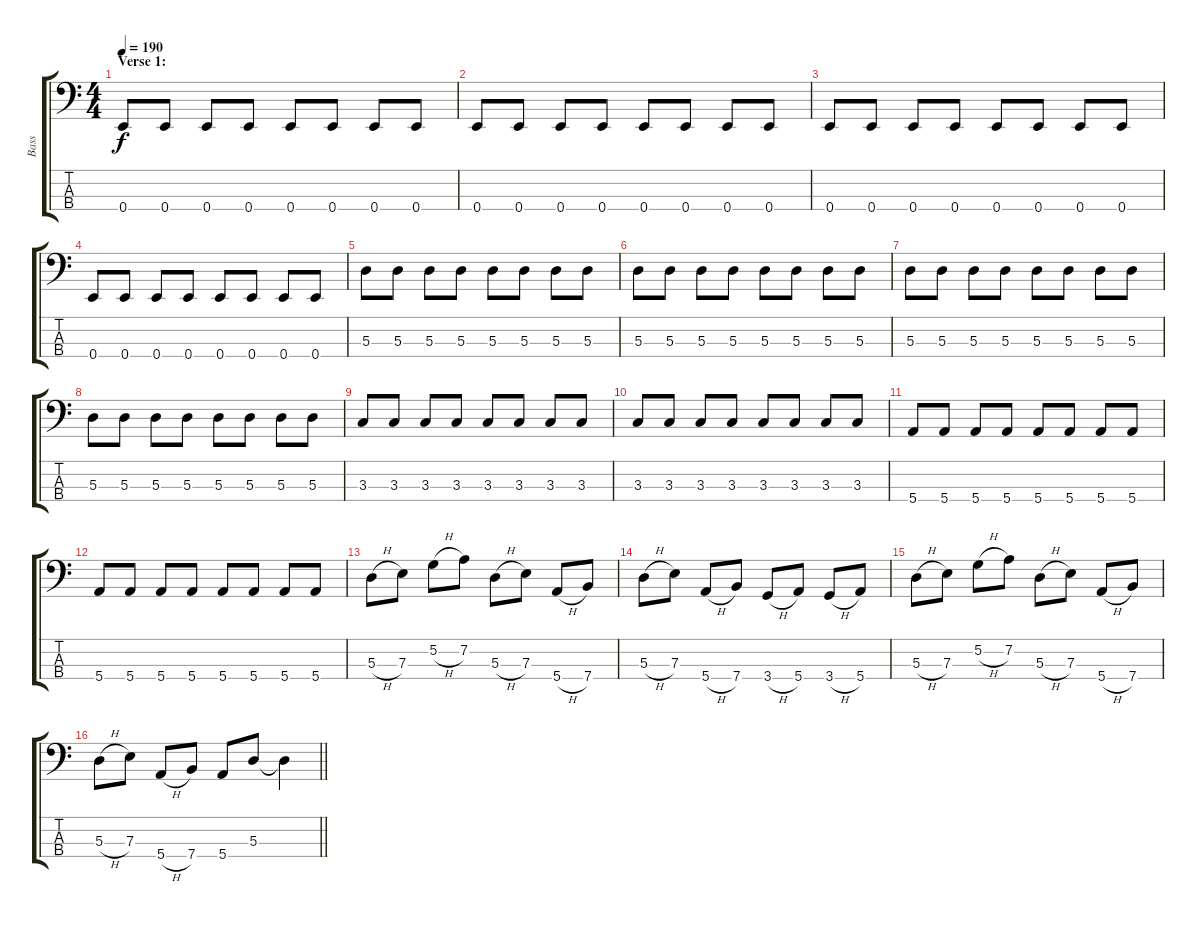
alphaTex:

\track ("Bass" "Bass") {instrument electricbassfinger}
\staff {score tabs}
\tuning (G2 D2 A1 E1) {hide}
\ts (4 4)
\section ("" "Verse 1:")
\tempo 190
\clef f4
\ks c
0.4.8{dy f} 0.4.8 0.4.8 0.4.8 0.4.8 0.4.8 0.4.8 0.4.8 |
0.4.8 0.4.8 0.4.8 0.4.8 0.4.8 0.4.8 0.4.8 0.4.8 |
0.4.8 0.4.8 0.4.8 0.4.8 0.4.8 0.4.8 0.4.8 0.4.8 |
0.4.8 0.4.8 0.4.8 0.4.8 0.4.8 0.4.8 0.4.8 0.4.8 |
5.3.8 5.3.8 5.3.8 5.3.8 5.3.8 5.3.8 5.3.8 5.3.8 |
5.3.8 5.3.8 5.3.8 5.3.8 5.3.8 5.3.8 5.3.8 5.3.8 |
5.3.8 5.3.8 5.3.8 5.3.8 5.3.8 5.3.8 5.3.8 5.3.8 |
5.3.8 5.3.8 5.3.8 5.3.8 5.3.8 5.3.8 5.3.8 5.3.8 |
3.3.8 3.3.8 3.3.8 3.3.8 3.3.8 3.3.8 3.3.8 3.3.8 |
3.3.8 3.3.8 3.3.8 3.3.8 3.3.8 3.3.8 3.3.8 3.3.8 |
5.4.8 5.4.8 5.4.8 5.4.8 5.4.8 5.4.8 5.4.8 5.4.8 |
5.4.8 5.4.8 5.4.8 5.4.8 5.4.8 5.4.8 5.4.8 5.4.8 |
5.3{h}.8 7.3.8 5.2{h}.8 7.2.8 5.3{h}.8 7.3.8 5.4{h}.8 7.4.8 |
5.3{h}.8 7.3.8 5.4{h}.8 7.4.8 3.4{h}.8 5.4.8 3.4{h}.8 5.4.8 |
5.3{h}.8 7.3.8 5.2{h}.8 7.2.8 5.3{h}.8 7.3.8 5.4{h}.8 7.4.8 |
\barLineRight lightlight
5.3{h}.8 7.3.8 5.4{h}.8 7.4.8 5.4.8 5.3.8 5.3{t}.4
